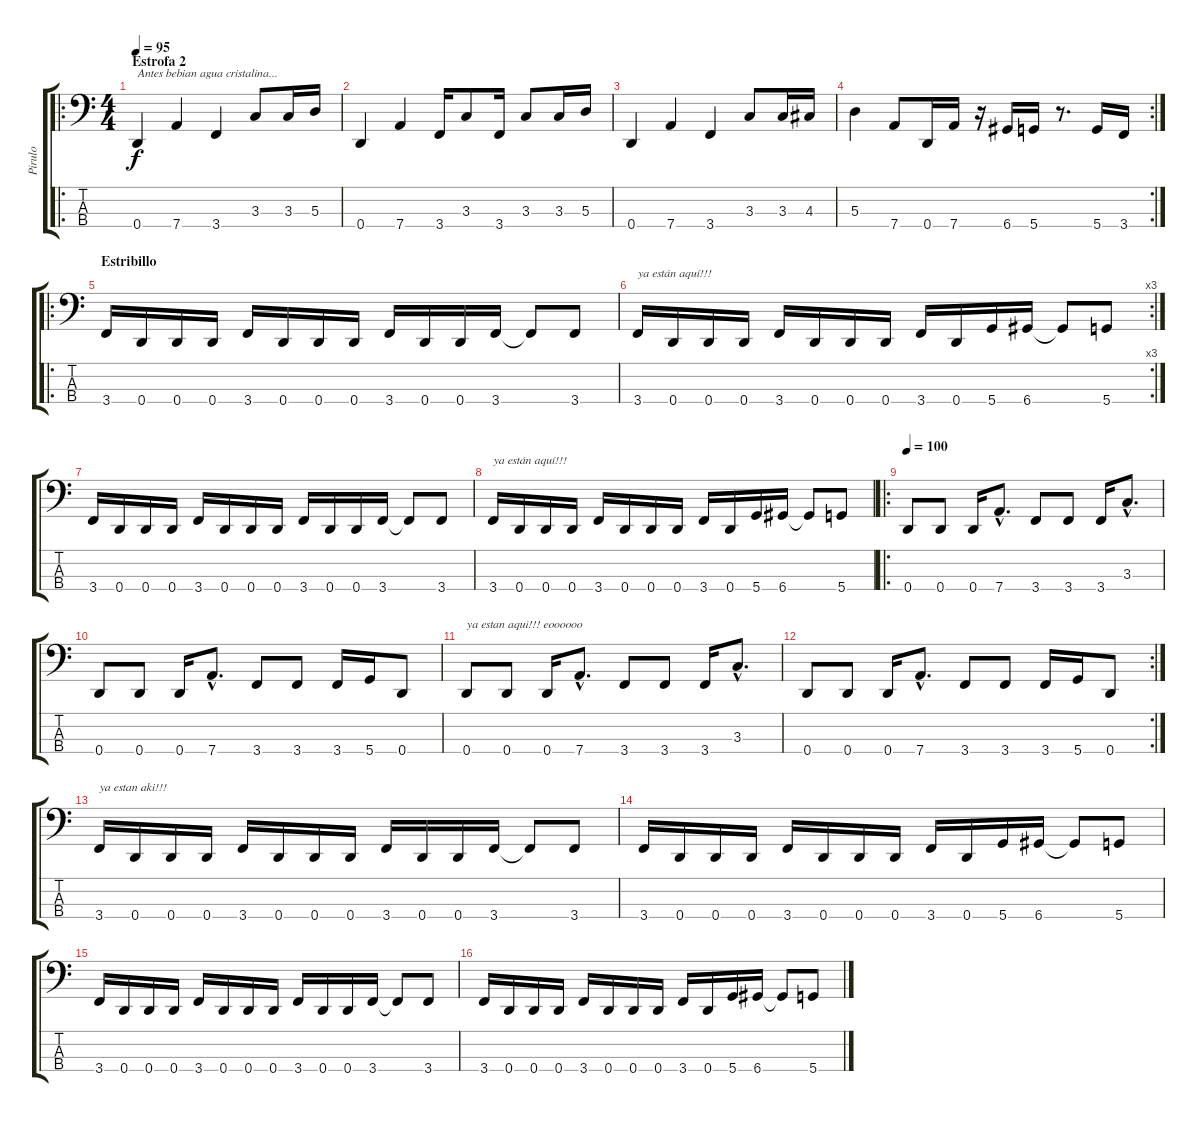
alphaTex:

\track ("Pirulo" "Pirulo") {instrument electricbasspick}
\staff {score tabs}
\tuning (G2 D2 A1 D1) {hide}
\ro
\ts (4 4)
\section ("" "Estrofa 2")
\tempo 95
\clef f4
\ks c
0.4.4{txt "Antes bebian agua cristalina..." dy f} 7.4.4 3.4.4 3.3.8 3.3.16 5.3.16 |
0.4.4 7.4.4 3.4.16 3.3.8 3.4.16 3.3.8 3.3.16 5.3.16 |
0.4.4 7.4.4 3.4.4 3.3.8 3.3.16 4.3.16 |
\rc 2
5.3.4 7.4.8 0.4.16 7.4.16 r.16 6.4.16 5.4.16 r.8{d} 5.4.16 3.4.16 |
\ro
\section ("" "Estribillo")
3.4.16 0.4.16 0.4.16 0.4.16 3.4.16 0.4.16 0.4.16 0.4.16 3.4.16 0.4.16 0.4.16 3.4.16 3.4{t}.8 3.4.8 |
\rc 3
3.4.16{txt "ya están aquí!!!"} 0.4.16 0.4.16 0.4.16 3.4.16 0.4.16 0.4.16 0.4.16 3.4.16 0.4.16 5.4.16 6.4.16 6.4{t}.8 5.4.8 |
3.4.16 0.4.16 0.4.16 0.4.16 3.4.16 0.4.16 0.4.16 0.4.16 3.4.16 0.4.16 0.4.16 3.4.16 3.4{t}.8 3.4.8 |
3.4.16{txt "ya están aquí!!!"} 0.4.16 0.4.16 0.4.16 3.4.16 0.4.16 0.4.16 0.4.16 3.4.16 0.4.16 5.4.16 6.4.16 6.4{t}.8 5.4.8 |
\ro
\tempo 100
0.4.8 0.4.8 0.4.16 7.4{hac}.8{d} 3.4.8 3.4.8 3.4.16 3.3{hac}.8{d} |
0.4.8 0.4.8 0.4.16 7.4{hac}.8{d} 3.4.8 3.4.8 3.4.16 5.4.16 0.4.8 |
0.4.8{txt "ya estan aqui!!! eoooooo"} 0.4.8 0.4.16 7.4{hac}.8{d} 3.4.8 3.4.8 3.4.16 3.3{hac}.8{d} |
\rc 2
0.4.8 0.4.8 0.4.16 7.4{hac}.8{d} 3.4.8 3.4.8 3.4.16 5.4.16 0.4.8 |
3.4.16{txt "ya estan aki!!!"} 0.4.16 0.4.16 0.4.16 3.4.16 0.4.16 0.4.16 0.4.16 3.4.16 0.4.16 0.4.16 3.4.16 3.4{t}.8 3.4.8 |
3.4.16 0.4.16 0.4.16 0.4.16 3.4.16 0.4.16 0.4.16 0.4.16 3.4.16 0.4.16 5.4.16 6.4.16 6.4{t}.8 5.4.8 |
3.4.16 0.4.16 0.4.16 0.4.16 3.4.16 0.4.16 0.4.16 0.4.16 3.4.16 0.4.16 0.4.16 3.4.16 3.4{t}.8 3.4.8 |
3.4.16 0.4.16 0.4.16 0.4.16 3.4.16 0.4.16 0.4.16 0.4.16 3.4.16 0.4.16 5.4.16 6.4.16 6.4{t}.8 5.4.8
